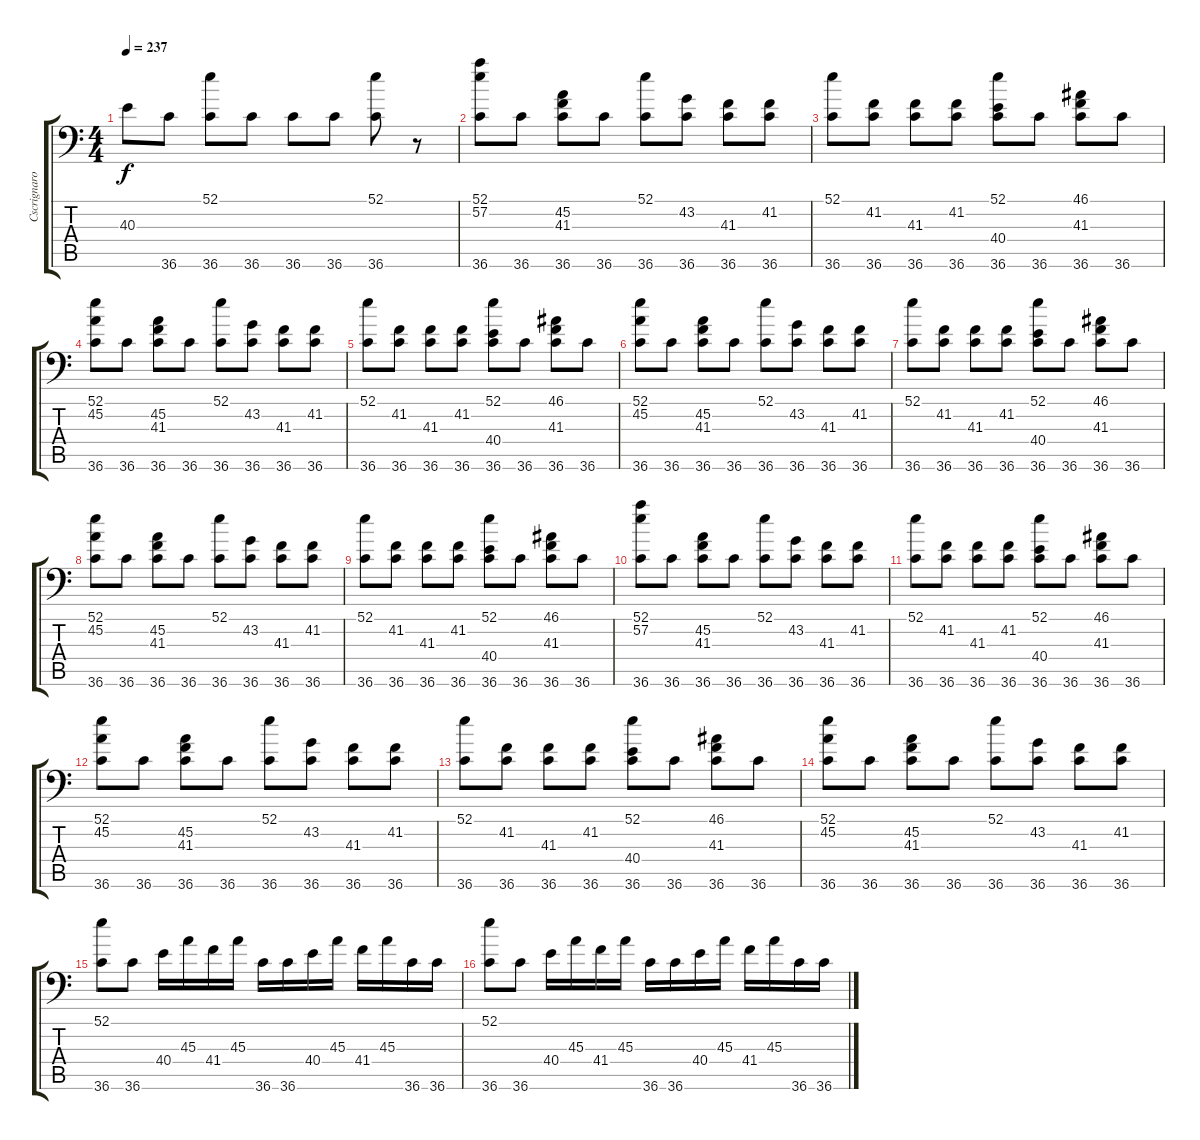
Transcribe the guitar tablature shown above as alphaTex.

\track ("Cscrignaro" "Cscrignaro") {instrument acousticgrandpiano}
\staff {score tabs}
\tuning (C-1 C-1 C-1 C-1 C-1 C-1) {hide}
\ts (4 4)
\tempo 237
\clef f4
\ks c
40.3.8{dy f} 36.6.8 (52.1 36.6).8 36.6.8 36.6.8 36.6.8 (52.1 36.6).8 r.8 |
(52.1 57.2 36.6).8 36.6.8 (45.2 41.3 36.6).8 36.6.8 (52.1 36.6).8 (43.2 36.6).8 (41.3 36.6).8 (41.2 36.6).8 |
(52.1 36.6).8 (41.2 36.6).8 (41.3 36.6).8 (41.2 36.6).8 (52.1 40.4 36.6).8 36.6.8 (46.1 41.3 36.6).8 36.6.8 |
(52.1 45.2 36.6).8 36.6.8 (45.2 41.3 36.6).8 36.6.8 (52.1 36.6).8 (43.2 36.6).8 (41.3 36.6).8 (41.2 36.6).8 |
(52.1 36.6).8 (41.2 36.6).8 (41.3 36.6).8 (41.2 36.6).8 (52.1 40.4 36.6).8 36.6.8 (46.1 41.3 36.6).8 36.6.8 |
(52.1 45.2 36.6).8 36.6.8 (45.2 41.3 36.6).8 36.6.8 (52.1 36.6).8 (43.2 36.6).8 (41.3 36.6).8 (41.2 36.6).8 |
(52.1 36.6).8 (41.2 36.6).8 (41.3 36.6).8 (41.2 36.6).8 (52.1 40.4 36.6).8 36.6.8 (46.1 41.3 36.6).8 36.6.8 |
(52.1 45.2 36.6).8 36.6.8 (45.2 41.3 36.6).8 36.6.8 (52.1 36.6).8 (43.2 36.6).8 (41.3 36.6).8 (41.2 36.6).8 |
(52.1 36.6).8 (41.2 36.6).8 (41.3 36.6).8 (41.2 36.6).8 (52.1 40.4 36.6).8 36.6.8 (46.1 41.3 36.6).8 36.6.8 |
(52.1 57.2 36.6).8 36.6.8 (45.2 41.3 36.6).8 36.6.8 (52.1 36.6).8 (43.2 36.6).8 (41.3 36.6).8 (41.2 36.6).8 |
(52.1 36.6).8 (41.2 36.6).8 (41.3 36.6).8 (41.2 36.6).8 (52.1 40.4 36.6).8 36.6.8 (46.1 41.3 36.6).8 36.6.8 |
(52.1 45.2 36.6).8 36.6.8 (45.2 41.3 36.6).8 36.6.8 (52.1 36.6).8 (43.2 36.6).8 (41.3 36.6).8 (41.2 36.6).8 |
(52.1 36.6).8 (41.2 36.6).8 (41.3 36.6).8 (41.2 36.6).8 (52.1 40.4 36.6).8 36.6.8 (46.1 41.3 36.6).8 36.6.8 |
(52.1 45.2 36.6).8 36.6.8 (45.2 41.3 36.6).8 36.6.8 (52.1 36.6).8 (43.2 36.6).8 (41.3 36.6).8 (41.2 36.6).8 |
(52.1 36.6).8 36.6.8 40.4.16 45.3.16 41.4.16 45.3.16 36.6.16 36.6.16 40.4.16 45.3.16 41.4.16 45.3.16 36.6.16 36.6.16 |
(52.1 36.6).8 36.6.8 40.4.16 45.3.16 41.4.16 45.3.16 36.6.16 36.6.16 40.4.16 45.3.16 41.4.16 45.3.16 36.6.16 36.6.16
